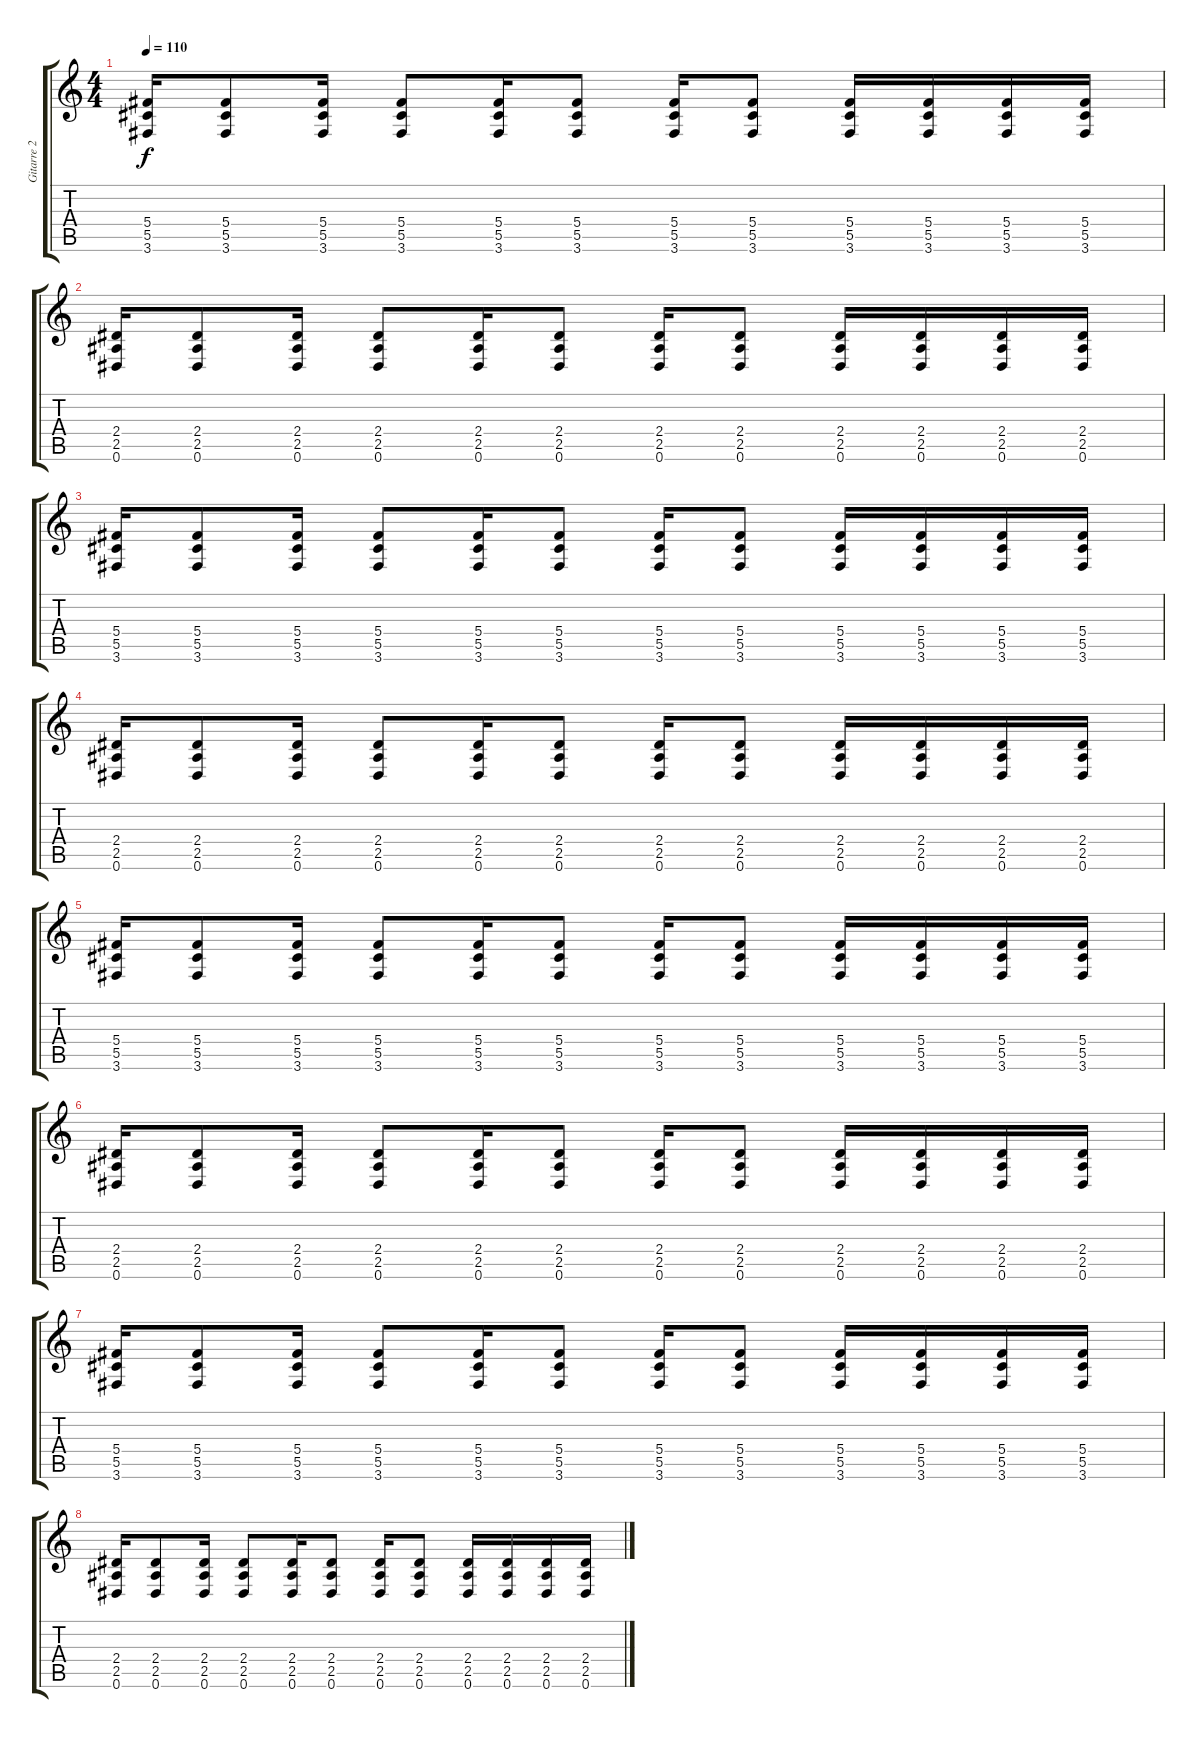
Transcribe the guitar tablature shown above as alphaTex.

\track ("Gitarre 2" "Gitarre 2") {instrument overdrivenguitar}
\staff {score tabs}
\tuning (Eb4 Bb3 Gb3 Db3 Ab2 Eb2) {hide}
\ts (4 4)
\tempo 110
\clef g2
\ks c
(5.4 5.5 3.6).16{dy f} (5.4 5.5 3.6).8 (5.4 5.5 3.6).16 (5.4 5.5 3.6).8 (5.4 5.5 3.6).16 (5.4 5.5 3.6).8 (5.4 5.5 3.6).16 (5.4 5.5 3.6).8 (5.4 5.5 3.6).16 (5.4 5.5 3.6).16 (5.4 5.5 3.6).16 (5.4 5.5 3.6).16 |
(2.4 2.5 0.6).16 (2.4 2.5 0.6).8 (2.4 2.5 0.6).16 (2.4 2.5 0.6).8 (2.4 2.5 0.6).16 (2.4 2.5 0.6).8 (2.4 2.5 0.6).16 (2.4 2.5 0.6).8 (2.4 2.5 0.6).16 (2.4 2.5 0.6).16 (2.4 2.5 0.6).16 (2.4 2.5 0.6).16 |
(5.4 5.5 3.6).16 (5.4 5.5 3.6).8 (5.4 5.5 3.6).16 (5.4 5.5 3.6).8 (5.4 5.5 3.6).16 (5.4 5.5 3.6).8 (5.4 5.5 3.6).16 (5.4 5.5 3.6).8 (5.4 5.5 3.6).16 (5.4 5.5 3.6).16 (5.4 5.5 3.6).16 (5.4 5.5 3.6).16 |
(2.4 2.5 0.6).16 (2.4 2.5 0.6).8 (2.4 2.5 0.6).16 (2.4 2.5 0.6).8 (2.4 2.5 0.6).16 (2.4 2.5 0.6).8 (2.4 2.5 0.6).16 (2.4 2.5 0.6).8 (2.4 2.5 0.6).16 (2.4 2.5 0.6).16 (2.4 2.5 0.6).16 (2.4 2.5 0.6).16 |
(5.4 5.5 3.6).16 (5.4 5.5 3.6).8 (5.4 5.5 3.6).16 (5.4 5.5 3.6).8 (5.4 5.5 3.6).16 (5.4 5.5 3.6).8 (5.4 5.5 3.6).16 (5.4 5.5 3.6).8 (5.4 5.5 3.6).16 (5.4 5.5 3.6).16 (5.4 5.5 3.6).16 (5.4 5.5 3.6).16 |
(2.4 2.5 0.6).16 (2.4 2.5 0.6).8 (2.4 2.5 0.6).16 (2.4 2.5 0.6).8 (2.4 2.5 0.6).16 (2.4 2.5 0.6).8 (2.4 2.5 0.6).16 (2.4 2.5 0.6).8 (2.4 2.5 0.6).16 (2.4 2.5 0.6).16 (2.4 2.5 0.6).16 (2.4 2.5 0.6).16 |
(5.4 5.5 3.6).16 (5.4 5.5 3.6).8 (5.4 5.5 3.6).16 (5.4 5.5 3.6).8 (5.4 5.5 3.6).16 (5.4 5.5 3.6).8 (5.4 5.5 3.6).16 (5.4 5.5 3.6).8 (5.4 5.5 3.6).16 (5.4 5.5 3.6).16 (5.4 5.5 3.6).16 (5.4 5.5 3.6).16 |
(2.4 2.5 0.6).16 (2.4 2.5 0.6).8 (2.4 2.5 0.6).16 (2.4 2.5 0.6).8 (2.4 2.5 0.6).16 (2.4 2.5 0.6).8 (2.4 2.5 0.6).16 (2.4 2.5 0.6).8 (2.4 2.5 0.6).16 (2.4 2.5 0.6).16 (2.4 2.5 0.6).16 (2.4 2.5 0.6).16
